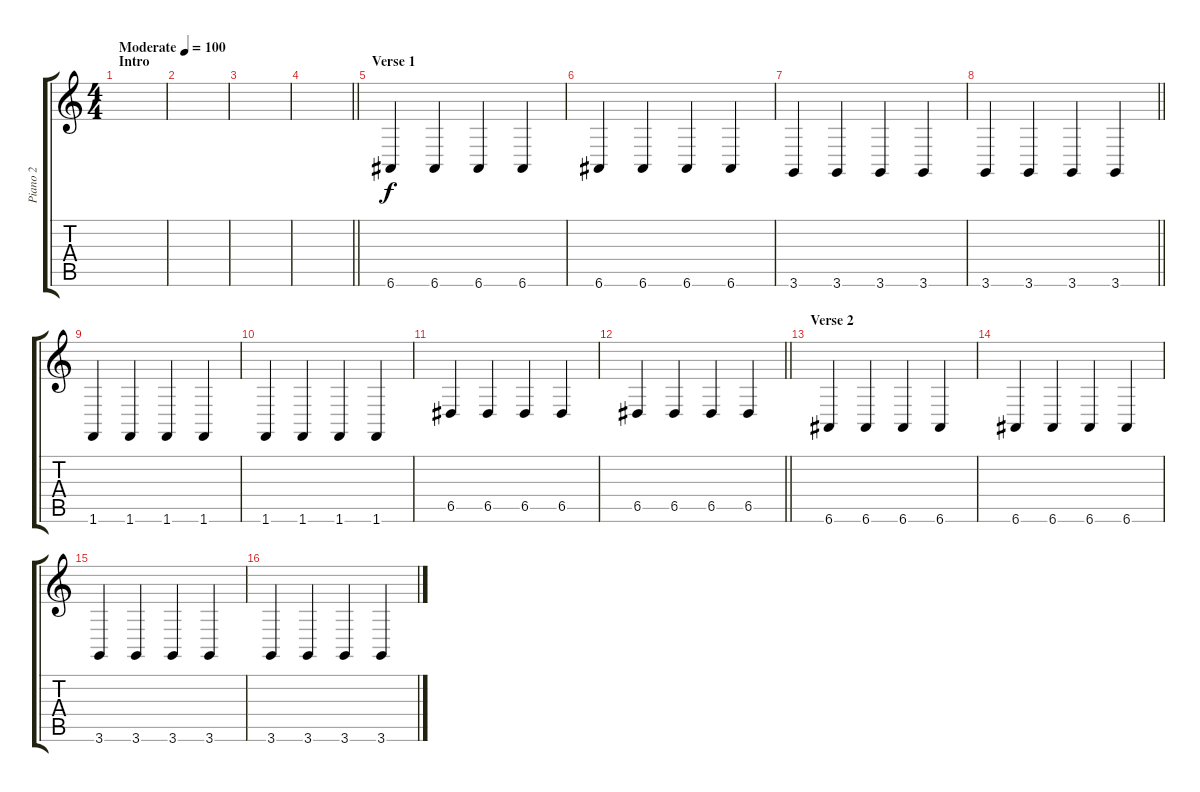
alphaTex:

\track ("Piano 2" "Piano 2") {instrument electricgrandpiano}
\staff {score tabs}
\tuning (E4 B3 G3 D3 A2 E2) {hide}
\ts (4 4)
\section ("" "Intro")
\tempo (100 "Moderate")
\clef g2
\ks c
|
|
|
\barLineRight lightlight
|
\section ("" "Verse 1")
6.6.4 6.6.4 6.6.4 6.6.4 |
6.6.4 6.6.4 6.6.4 6.6.4 |
3.6.4 3.6.4 3.6.4 3.6.4 |
\barLineRight lightlight
3.6.4 3.6.4 3.6.4 3.6.4 |
1.6.4 1.6.4 1.6.4 1.6.4 |
1.6.4 1.6.4 1.6.4 1.6.4 |
6.5.4 6.5.4 6.5.4 6.5.4 |
\barLineRight lightlight
6.5.4 6.5.4 6.5.4 6.5.4 |
\section ("" "Verse 2")
6.6.4 6.6.4 6.6.4 6.6.4 |
6.6.4 6.6.4 6.6.4 6.6.4 |
3.6.4 3.6.4 3.6.4 3.6.4 |
3.6.4 3.6.4 3.6.4 3.6.4
